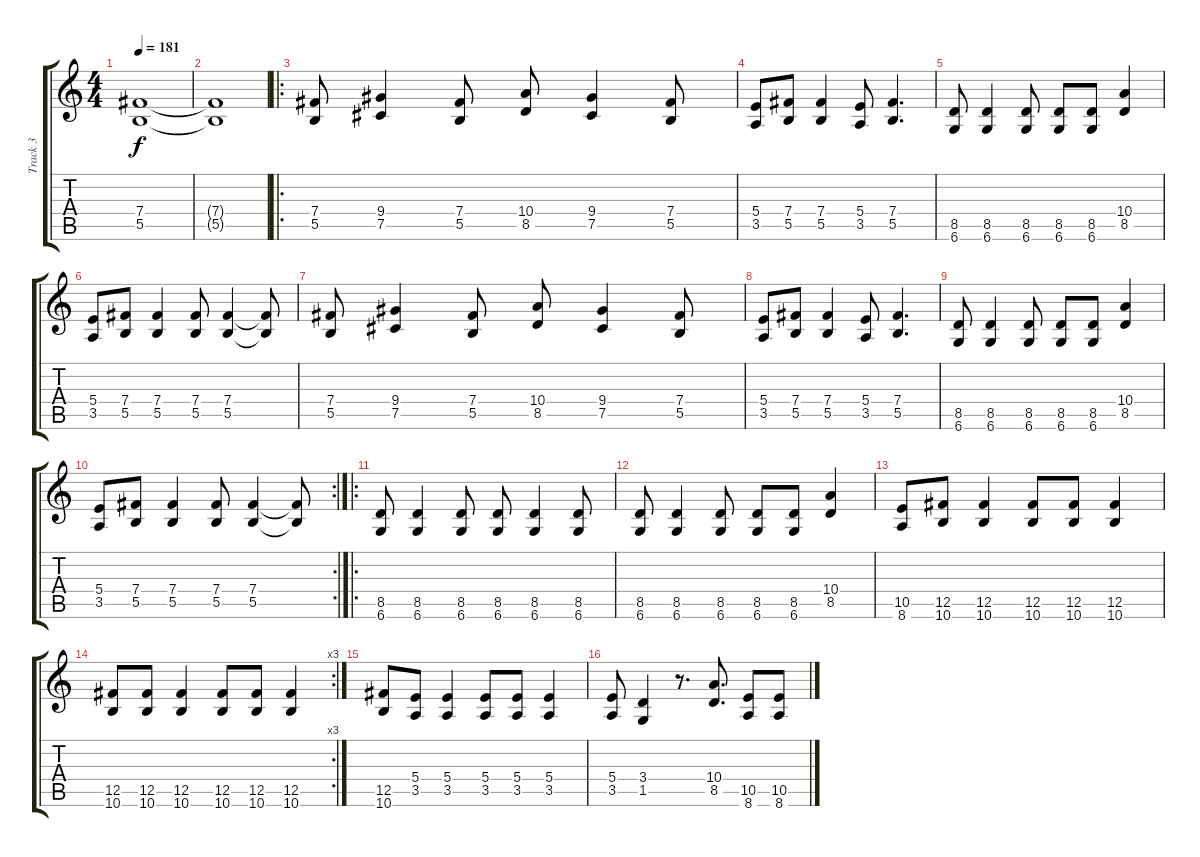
\track ("Track 3" "Track 3") {instrument distortionguitar}
\staff {score tabs}
\tuning (Db4 Ab3 E3 B2 Gb2 Db2) {hide}
\ts (4 4)
\tempo 181
\clef g2
\ks c
(7.4 5.5).1{dy f} |
(7.4{t} 5.5{t}).1 |
\ro
(7.4 5.5).8 (9.4 7.5).4 (7.4 5.5).8 (10.4 8.5).8 (9.4 7.5).4 (7.4 5.5).8 |
(5.4 3.5).8 (7.4 5.5).8 (7.4 5.5).4 (5.4 3.5).8 (7.4 5.5).4{d} |
(8.5 6.6).8 (8.5 6.6).4 (8.5 6.6).8 (8.5 6.6).8 (8.5 6.6).8 (10.4 8.5).4 |
(5.4 3.5).8 (7.4 5.5).8 (7.4 5.5).4 (7.4 5.5).8 (7.4 5.5).4 (7.4{t} 5.5{t}).8 |
(7.4 5.5).8 (9.4 7.5).4 (7.4 5.5).8 (10.4 8.5).8 (9.4 7.5).4 (7.4 5.5).8 |
(5.4 3.5).8 (7.4 5.5).8 (7.4 5.5).4 (5.4 3.5).8 (7.4 5.5).4{d} |
(8.5 6.6).8 (8.5 6.6).4 (8.5 6.6).8 (8.5 6.6).8 (8.5 6.6).8 (10.4 8.5).4 |
\rc 2
(5.4 3.5).8 (7.4 5.5).8 (7.4 5.5).4 (7.4 5.5).8 (7.4 5.5).4 (7.4{t} 5.5{t}).8 |
\ro
(8.5 6.6).8 (8.5 6.6).4 (8.5 6.6).8 (8.5 6.6).8 (8.5 6.6).4 (8.5 6.6).8 |
(8.5 6.6).8 (8.5 6.6).4 (8.5 6.6).8 (8.5 6.6).8 (8.5 6.6).8 (10.4 8.5).4 |
(10.5 8.6).8 (12.5 10.6).8 (12.5 10.6).4 (12.5 10.6).8 (12.5 10.6).8 (12.5 10.6).4 |
\rc 3
(12.5 10.6).8 (12.5 10.6).8 (12.5 10.6).4 (12.5 10.6).8 (12.5 10.6).8 (12.5 10.6).4 |
(12.5 10.6).8 (5.4 3.5).8 (5.4 3.5).4 (5.4 3.5).8 (5.4 3.5).8 (5.4 3.5).4 |
(5.4 3.5).8 (3.4 1.5).4 r.8{d} (10.4 8.5).8{d} (10.5 8.6).8 (10.5 8.6).8
